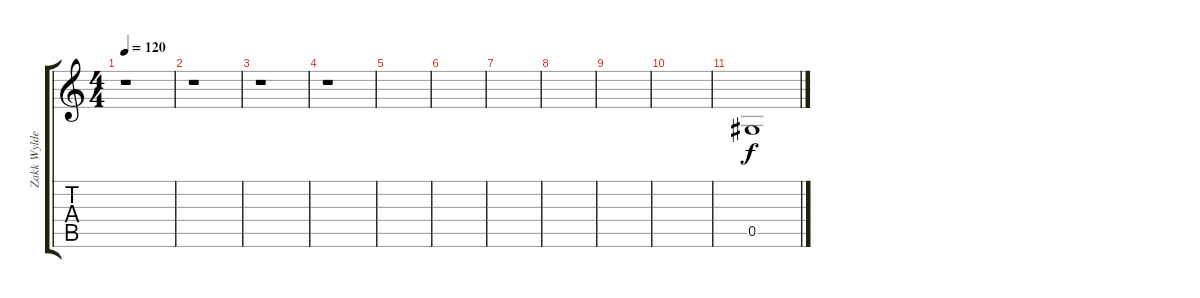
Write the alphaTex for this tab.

\track ("Zakk Wylde - Electric" "Zakk Wylde") {instrument overdrivenguitar}
\staff {score tabs}
\tuning (Eb4 Bb3 Gb3 Db3 Ab2 Eb2) {hide}
\ts (4 4)
\tempo 120
\clef g2
\ks c
r.1{dy f} |
r.1 |
r.1 |
r.1 |
|
|
|
|
|
|
0.5.1
